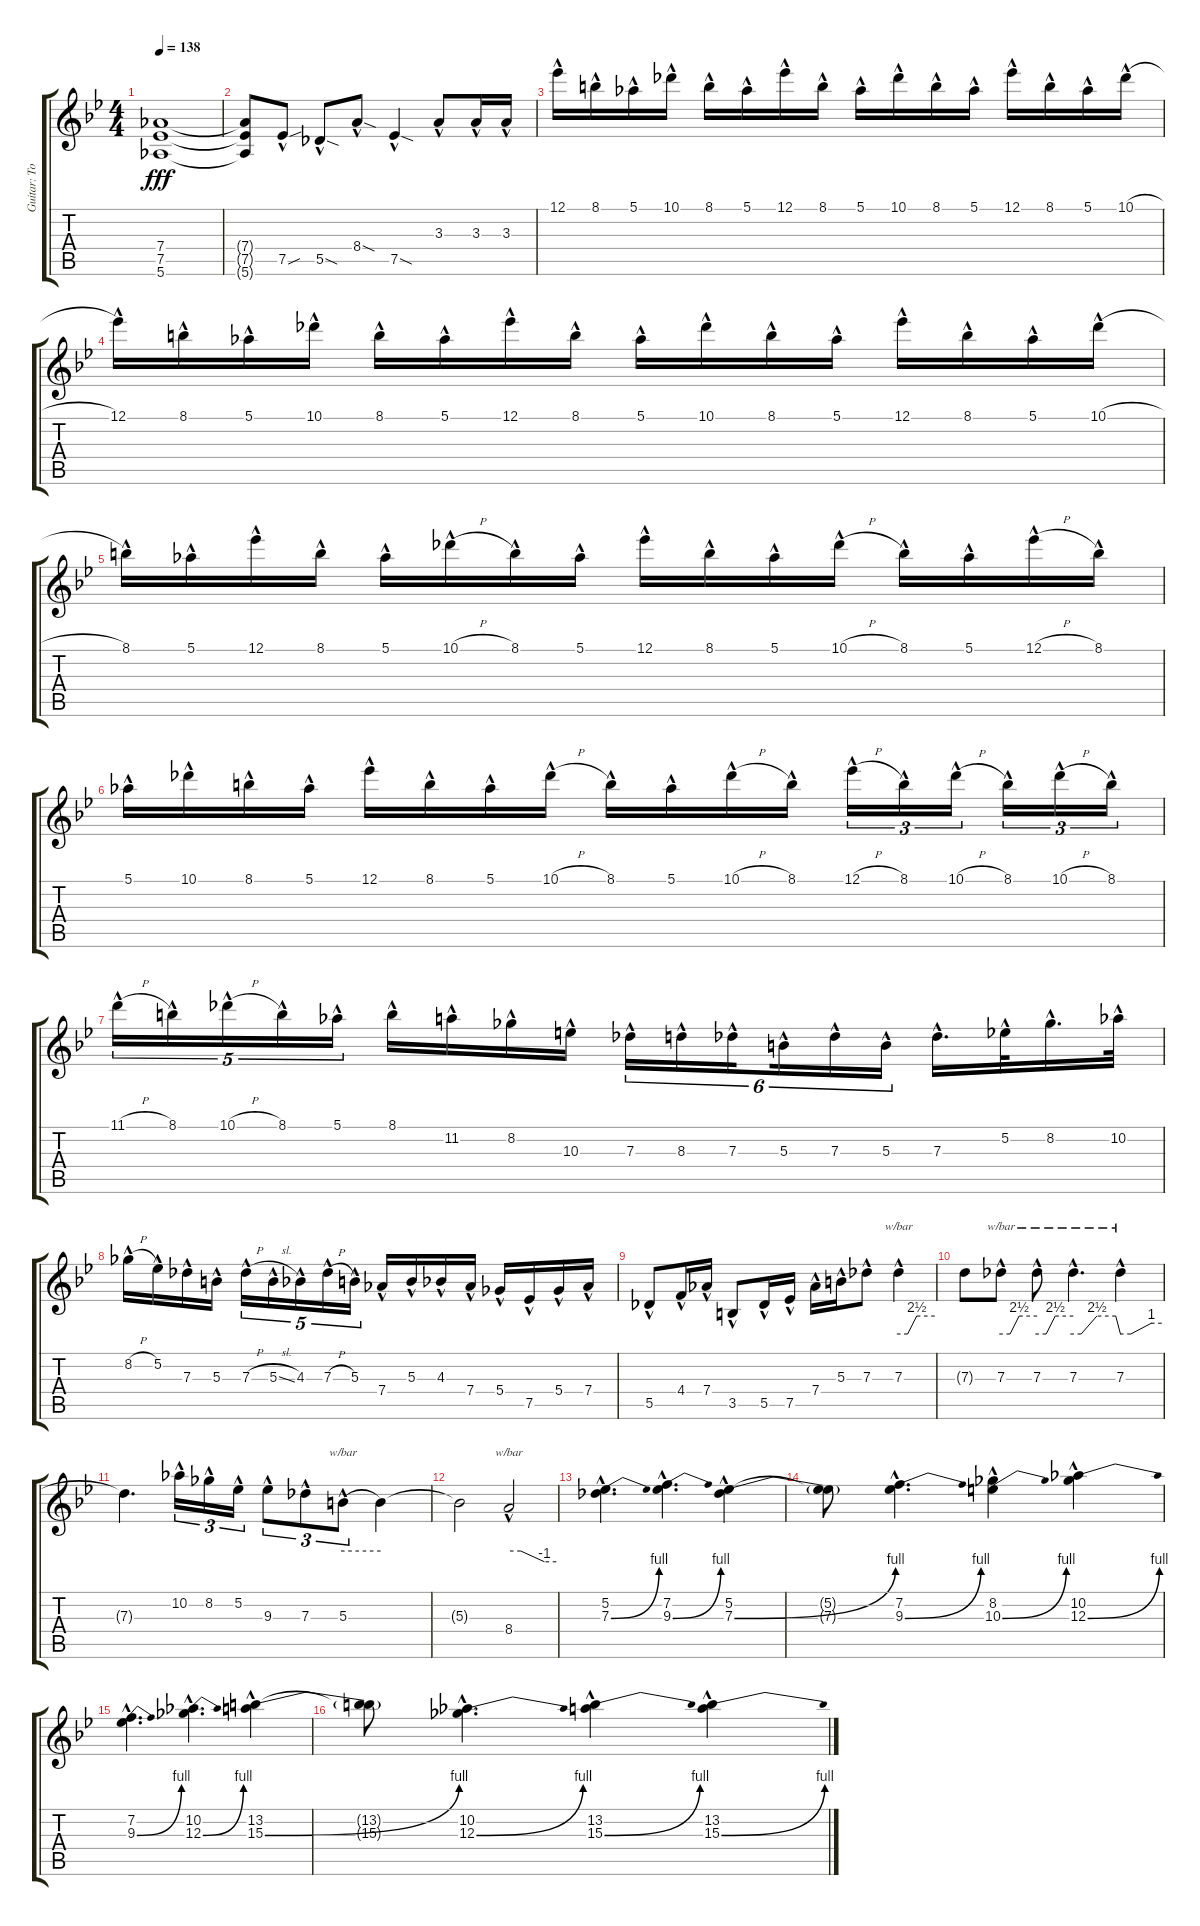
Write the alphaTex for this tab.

\track ("Guitar: Tony" "Guitar: To") {instrument overdrivenguitar}
\staff {score tabs}
\tuning (Eb4 Bb3 Gb3 Db3 Ab2 Eb2) {hide}
\ts (4 4)
\tempo 138
\clef g2
\ks bb
(7.4{t} 7.5{t} 5.6{t}).1{dy fff} |
(7.4{t} 7.5{t} 5.6{t}).8 7.5{sou hac}.8 5.5{sod hac}.8 8.4{sod hac}.8 7.5{sod hac}.4 3.3{hac}.8 3.3{hac}.16 3.3{hac}.16 |
12.1{hac}.16 8.1{hac}.16 5.1{hac}.16 10.1{hac}.16 8.1{hac}.16 5.1{hac}.16 12.1{hac}.16 8.1{hac}.16 5.1{hac}.16 10.1{hac}.16 8.1{hac}.16 5.1{hac}.16 12.1{hac}.16 8.1{hac}.16 5.1{hac}.16 10.1{h hac}.16 |
12.1{hac}.16 8.1{hac}.16 5.1{hac}.16 10.1{hac}.16 8.1{hac}.16 5.1{hac}.16 12.1{hac}.16 8.1{hac}.16 5.1{hac}.16 10.1{hac}.16 8.1{hac}.16 5.1{hac}.16 12.1{hac}.16 8.1{hac}.16 5.1{hac}.16 10.1{h hac}.16 |
8.1{hac}.16 5.1{hac}.16 12.1{hac}.16 8.1{hac}.16 5.1{hac}.16 10.1{h hac}.16 8.1{hac}.16 5.1{hac}.16 12.1{hac}.16 8.1{hac}.16 5.1{hac}.16 10.1{h hac}.16 8.1{hac}.16 5.1{hac}.16 12.1{h hac}.16 8.1{hac}.16 |
5.1{hac}.16 10.1{hac}.16 8.1{hac}.16 5.1{hac}.16 12.1{hac}.16 8.1{hac}.16 5.1{hac}.16 10.1{h hac}.16 8.1{hac}.16 5.1{hac}.16 10.1{h hac}.16 8.1{hac}.16 12.1{h hac}.16{tu (3 2)} 8.1{hac}.16{tu (3 2)} 10.1{h hac}.16{tu (3 2) beam splitsecondary} 8.1{hac}.16{tu (3 2)} 10.1{h hac}.16{tu (3 2)} 8.1{hac}.16{tu (3 2)} |
11.1{h hac}.16{tu (5 4)} 8.1{hac}.16{tu (5 4)} 10.1{h hac}.16{tu (5 4)} 8.1{hac}.16{tu (5 4)} 5.1{hac}.16{tu (5 4)} 8.1{hac}.16 11.2{hac}.16 8.2{hac}.16 10.3{hac}.16 7.3{hac}.16{tu (6 4)} 8.3{hac}.16{tu (6 4)} 7.3{hac}.16{tu (6 4) beam splitsecondary} 5.3{hac}.16{tu (6 4)} 7.3{hac}.16{tu (6 4)} 5.3{hac}.16{tu (6 4)} 7.3{hac}.16{d} 5.2{hac}.32 8.2{hac}.16{d} 10.2{hac}.32 |
8.2{h hac}.16 5.2{hac}.16 7.3{hac}.16 5.3{hac}.16 7.3{h hac}.16{tu (5 4)} 5.3{sl hac}.16{tu (5 4)} 4.3{hac}.16{tu (5 4)} 7.3{h hac}.16{tu (5 4)} 5.3{hac}.16{tu (5 4)} 7.4{hac}.16 5.3{hac}.16 4.3{hac}.16 7.4{hac}.16 5.4{hac}.16 7.5{hac}.16 5.4{hac}.16 7.4{hac}.16 |
5.5{hac}.8 4.4{hac}.16 7.4{hac}.16 3.5{hac}.8 5.5{hac}.16 7.5{hac}.16 7.4{hac}.16 5.3{hac}.16 7.3{hac}.8 7.3{hac}.4{tbe (custom default 0 0 15 0 30 10 60 10)} |
7.3{t}.8 7.3{hac}.8{tbe (custom default 0 0 15 0 30 10 60 10)} 7.3{hac}.8{tbe (custom default 0 0 15 0 30 10 60 10)} 7.3{hac}.4{d tbe (custom default 0 0 10 0 30 10 54 10 60 0)} 7.3{hac}.4{tbe (custom default 0 0 15 0 45 4 60 4)} |
7.3{t}.4{d} 10.2{hac}.16{tu (3 2)} 8.2{hac}.16{tu (3 2)} 5.2{hac}.16{tu (3 2)} 9.3{hac}.8{tu (3 2)} 7.3{hac}.8{tu (3 2)} 5.3{hac}.8{tu (3 2) tbe (hold default 0 0 60 0)} 5.3{t}.4 |
5.3{t}.2 8.4{hac}.2{tbe (custom default 0 0 15 0 45 -4 60 -4)} |
(5.2{hac} 7.3{be (bend 0 0 60 4) hac}).4{d} (7.2{hac} 9.3{be (bend 0 0 60 4) hac}).4{d} (5.2{hac} 7.3{be (bend 0 0 60 4) hac}).4 |
(5.2{t} 7.3{t}).8 (7.2{hac} 9.3{be (bend 0 0 60 4) hac}).4{d} (8.2{hac} 10.3{be (bend 0 0 60 4) hac}).4 (10.2{hac} 12.3{be (bend 0 0 60 4) hac}).4 |
(7.2{hac} 9.3{be (bend 0 0 60 4) hac}).4{d} (10.2{hac} 12.3{be (bend 0 0 60 4) hac}).4{d} (13.2{hac} 15.3{be (bend 0 0 60 4) hac}).4 |
(13.2{t} 15.3{t}).8 (10.2{hac} 12.3{be (bend 0 0 60 4) hac}).4{d} (13.2{hac} 15.3{be (bend 0 0 60 4) hac}).4 (13.2{hac} 15.3{be (bend 0 0 60 4) hac}).4
